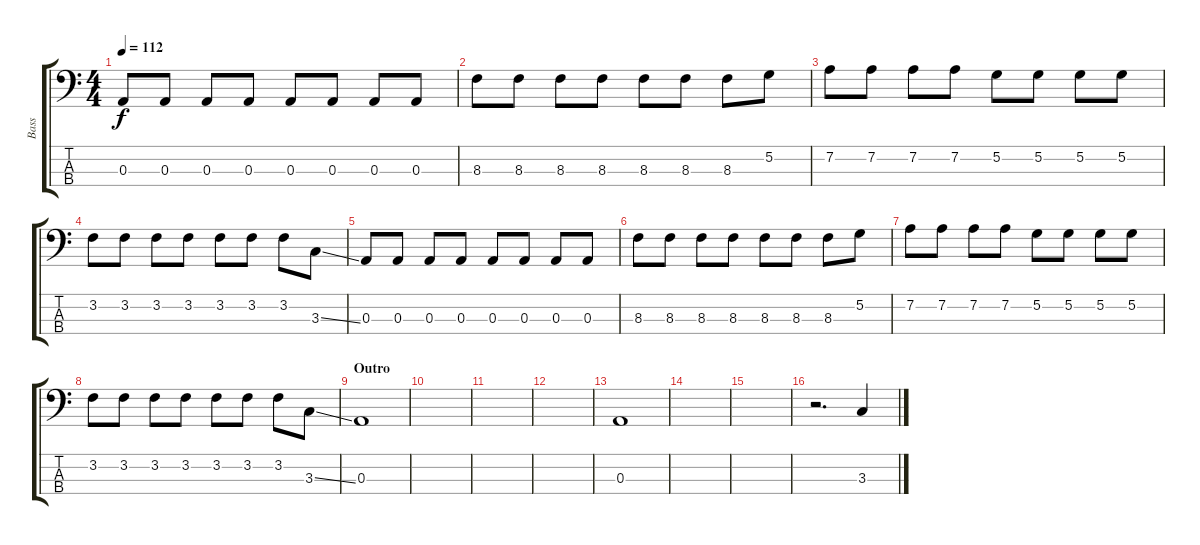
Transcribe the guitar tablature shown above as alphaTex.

\track ("Bass" "Bass") {instrument electricbassfinger}
\staff {score tabs}
\tuning (G2 D2 A1 E1) {hide}
\ts (4 4)
\tempo 112
\clef f4
\ks c
0.3.8{dy f} 0.3.8 0.3.8 0.3.8 0.3.8 0.3.8 0.3.8 0.3.8 |
8.3.8 8.3.8 8.3.8 8.3.8 8.3.8 8.3.8 8.3.8 5.2.8 |
7.2.8 7.2.8 7.2.8 7.2.8 5.2.8 5.2.8 5.2.8 5.2.8 |
3.2.8 3.2.8 3.2.8 3.2.8 3.2.8 3.2.8 3.2.8 3.3{ss}.8 |
0.3.8 0.3.8 0.3.8 0.3.8 0.3.8 0.3.8 0.3.8 0.3.8 |
8.3.8 8.3.8 8.3.8 8.3.8 8.3.8 8.3.8 8.3.8 5.2.8 |
7.2.8 7.2.8 7.2.8 7.2.8 5.2.8 5.2.8 5.2.8 5.2.8 |
3.2.8 3.2.8 3.2.8 3.2.8 3.2.8 3.2.8 3.2.8 3.3{ss}.8 |
\section ("" "Outro")
0.3.1 |
|
|
|
0.3.1 |
|
|
r.2{d} 3.3{ss}.4
